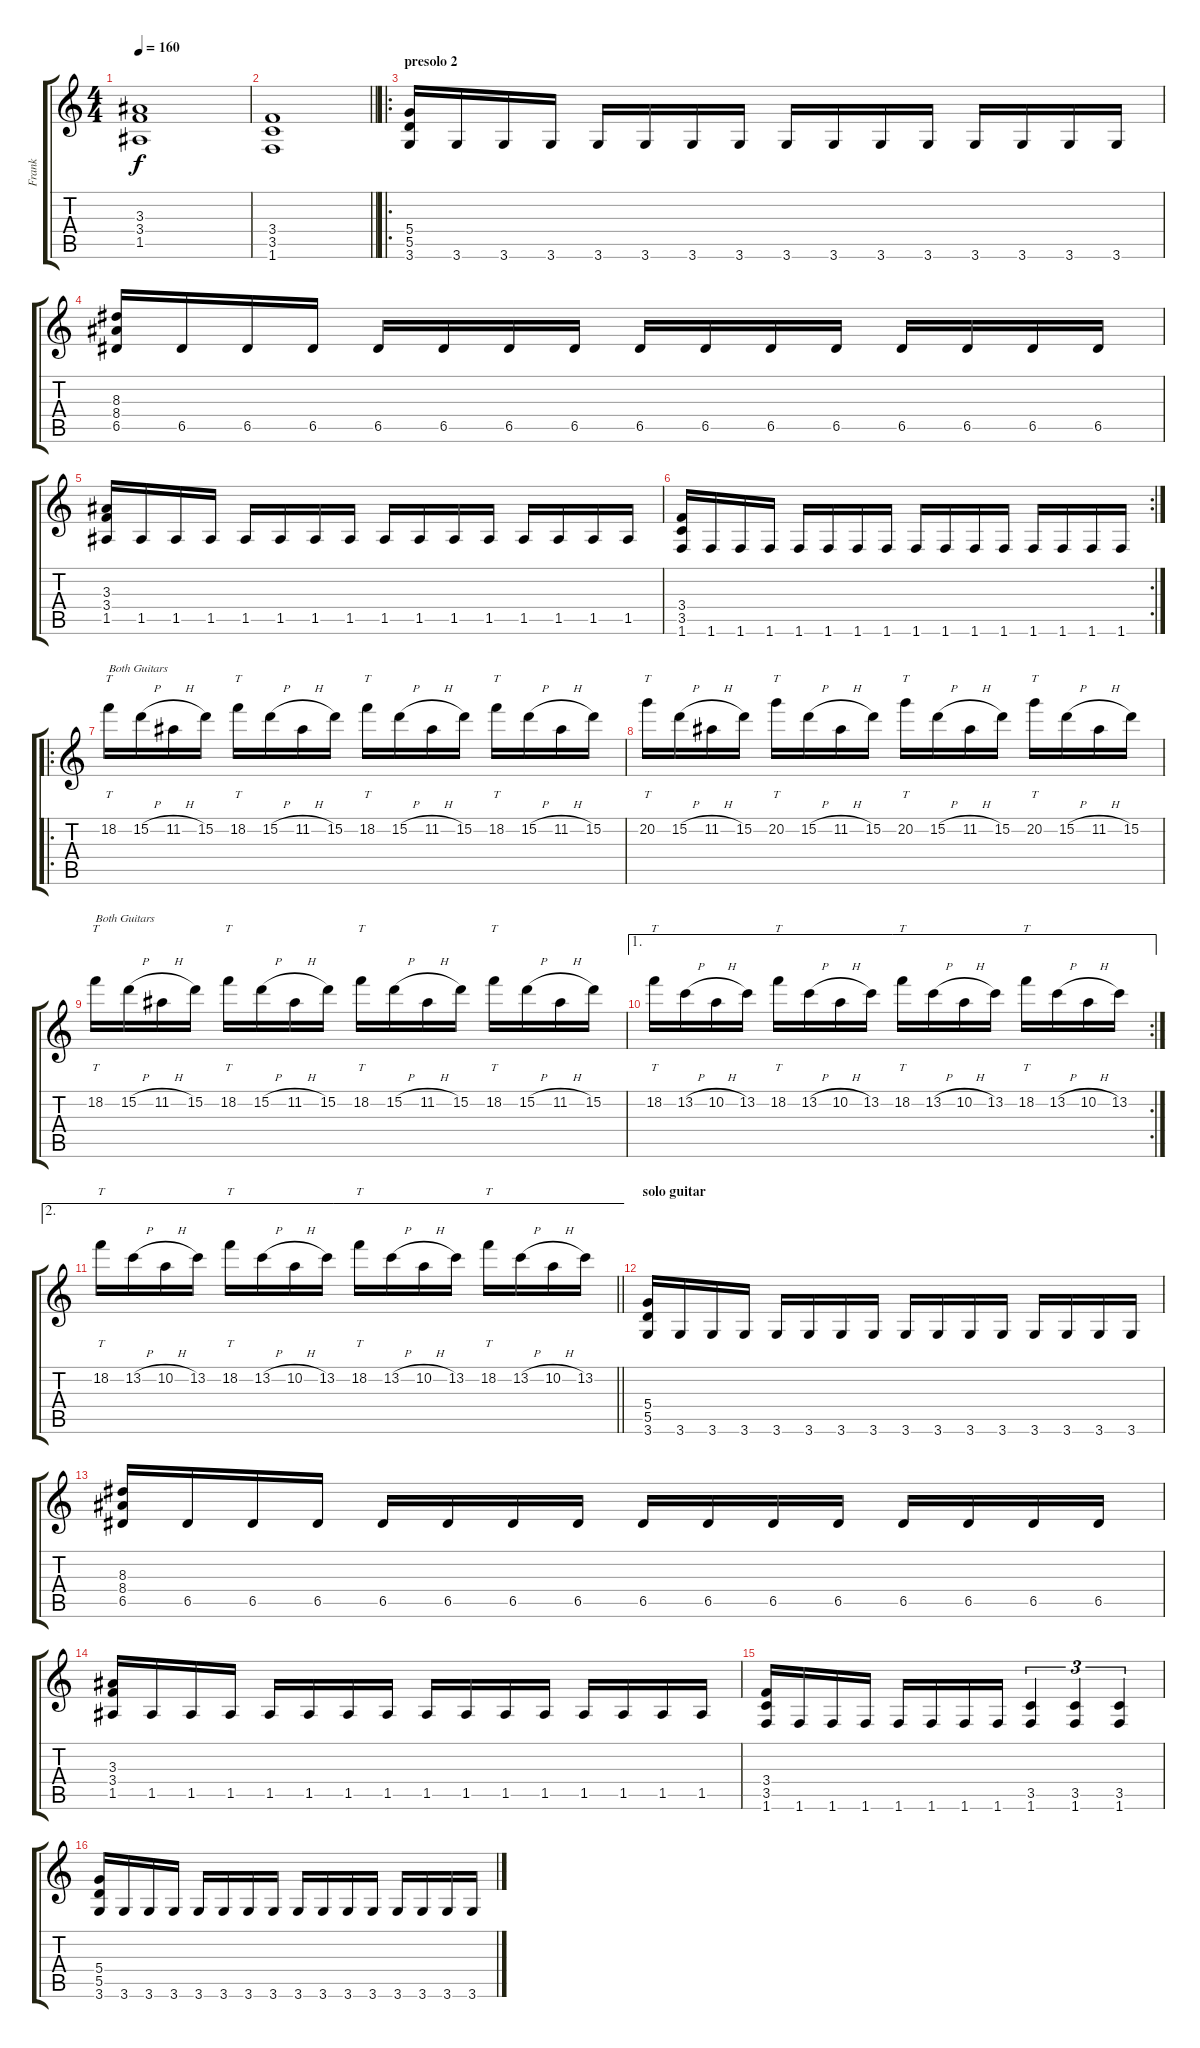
\track ("Frank" "Frank") {solo instrument overdrivenguitar}
\staff {score tabs}
\tuning (E4 B3 G3 D3 A2 E2) {hide}
\ts (4 4)
\tempo 160
\clef g2
\ks c
(3.3 3.4 1.5).1{dy f} |
\barLineRight lightlight
(3.4 3.5 1.6).1 |
\ro
\section ("" "presolo 2")
(5.4 5.5 3.6).16 3.6.16 3.6.16 3.6.16 3.6.16 3.6.16 3.6.16 3.6.16 3.6.16 3.6.16 3.6.16 3.6.16 3.6.16 3.6.16 3.6.16 3.6.16 |
(8.3 8.4 6.5).16 6.5.16 6.5.16 6.5.16 6.5.16 6.5.16 6.5.16 6.5.16 6.5.16 6.5.16 6.5.16 6.5.16 6.5.16 6.5.16 6.5.16 6.5.16 |
(3.3 3.4 1.5).16 1.5.16 1.5.16 1.5.16 1.5.16 1.5.16 1.5.16 1.5.16 1.5.16 1.5.16 1.5.16 1.5.16 1.5.16 1.5.16 1.5.16 1.5.16 |
\rc 2
(3.4 3.5 1.6).16 1.6.16 1.6.16 1.6.16 1.6.16 1.6.16 1.6.16 1.6.16 1.6.16 1.6.16 1.6.16 1.6.16 1.6.16 1.6.16 1.6.16 1.6.16 |
\ro
18.2.16{tt txt "Both Guitars"} 15.2{h}.16 11.2{h}.16 15.2.16 18.2.16{tt} 15.2{h}.16 11.2{h}.16 15.2.16 18.2.16{tt} 15.2{h}.16 11.2{h}.16 15.2.16 18.2.16{tt} 15.2{h}.16 11.2{h}.16 15.2.16 |
20.2.16{tt} 15.2{h}.16 11.2{h}.16 15.2.16 20.2.16{tt} 15.2{h}.16 11.2{h}.16 15.2.16 20.2.16{tt} 15.2{h}.16 11.2{h}.16 15.2.16 20.2.16{tt} 15.2{h}.16 11.2{h}.16 15.2.16 |
18.2.16{tt txt "Both Guitars"} 15.2{h}.16 11.2{h}.16 15.2.16 18.2.16{tt} 15.2{h}.16 11.2{h}.16 15.2.16 18.2.16{tt} 15.2{h}.16 11.2{h}.16 15.2.16 18.2.16{tt} 15.2{h}.16 11.2{h}.16 15.2.16 |
\ae 1
\rc 2
18.2.16{tt} 13.2{h}.16 10.2{h}.16 13.2.16 18.2.16{tt} 13.2{h}.16 10.2{h}.16 13.2.16 18.2.16{tt} 13.2{h}.16 10.2{h}.16 13.2.16 18.2.16{tt} 13.2{h}.16 10.2{h}.16 13.2.16 |
\ae 2
\barLineRight lightlight
18.2.16{tt} 13.2{h}.16 10.2{h}.16 13.2.16 18.2.16{tt} 13.2{h}.16 10.2{h}.16 13.2.16 18.2.16{tt} 13.2{h}.16 10.2{h}.16 13.2.16 18.2.16{tt} 13.2{h}.16 10.2{h}.16 13.2.16 |
\section ("" "solo guitar")
(5.4 5.5 3.6).16 3.6.16 3.6.16 3.6.16 3.6.16 3.6.16 3.6.16 3.6.16 3.6.16 3.6.16 3.6.16 3.6.16 3.6.16 3.6.16 3.6.16 3.6.16 |
(8.3 8.4 6.5).16 6.5.16 6.5.16 6.5.16 6.5.16 6.5.16 6.5.16 6.5.16 6.5.16 6.5.16 6.5.16 6.5.16 6.5.16 6.5.16 6.5.16 6.5.16 |
(3.3 3.4 1.5).16 1.5.16 1.5.16 1.5.16 1.5.16 1.5.16 1.5.16 1.5.16 1.5.16 1.5.16 1.5.16 1.5.16 1.5.16 1.5.16 1.5.16 1.5.16 |
(3.4 3.5 1.6).16 1.6.16 1.6.16 1.6.16 1.6.16 1.6.16 1.6.16 1.6.16 (3.5 1.6).4{tu (3 2)} (3.5 1.6).4{tu (3 2)} (3.5 1.6).4{tu (3 2)} |
(5.4 5.5 3.6).16 3.6.16 3.6.16 3.6.16 3.6.16 3.6.16 3.6.16 3.6.16 3.6.16 3.6.16 3.6.16 3.6.16 3.6.16 3.6.16 3.6.16 3.6.16
